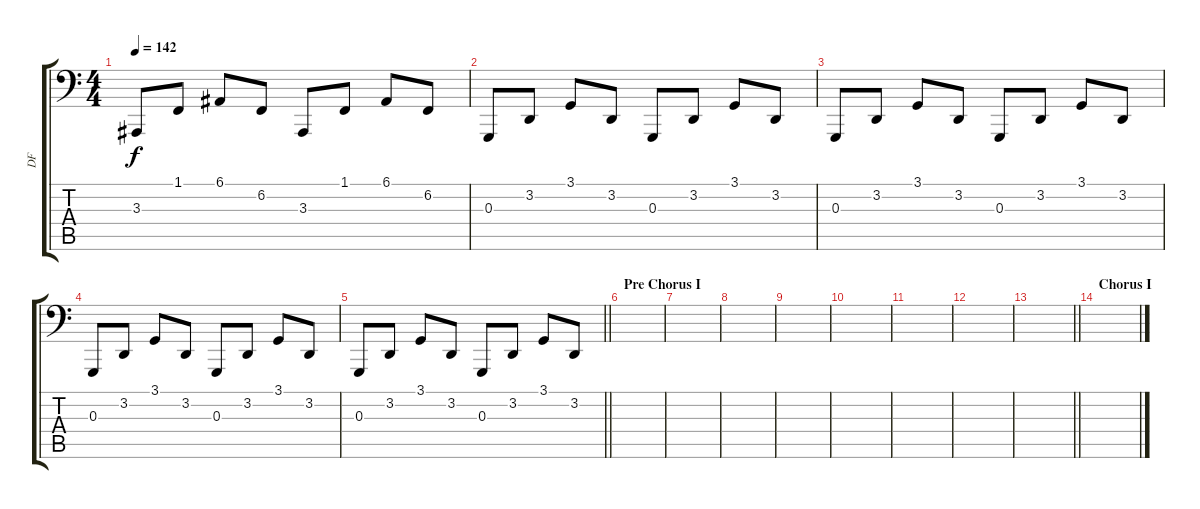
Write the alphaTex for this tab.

\track ("DF" "DF") {instrument acousticgrandpiano}
\staff {score tabs}
\tuning (E2 B1 G1 D1 A0 E0) {hide}
\ts (4 4)
\tempo 142
\clef f4
\ks c
3.3.8{dy f} 1.1.8 6.1.8 6.2.8 3.3.8 1.1.8 6.1.8 6.2.8 |
0.3.8 3.2.8 3.1.8 3.2.8 0.3.8 3.2.8 3.1.8 3.2.8 |
0.3.8 3.2.8 3.1.8 3.2.8 0.3.8 3.2.8 3.1.8 3.2.8 |
0.3.8 3.2.8 3.1.8 3.2.8 0.3.8 3.2.8 3.1.8 3.2.8 |
\barLineRight lightlight
0.3.8 3.2.8 3.1.8 3.2.8 0.3.8 3.2.8 3.1.8 3.2.8 |
\section ("" "Pre Chorus I")
|
|
|
|
|
|
|
\barLineRight lightlight
|
\section ("" "Chorus I")
